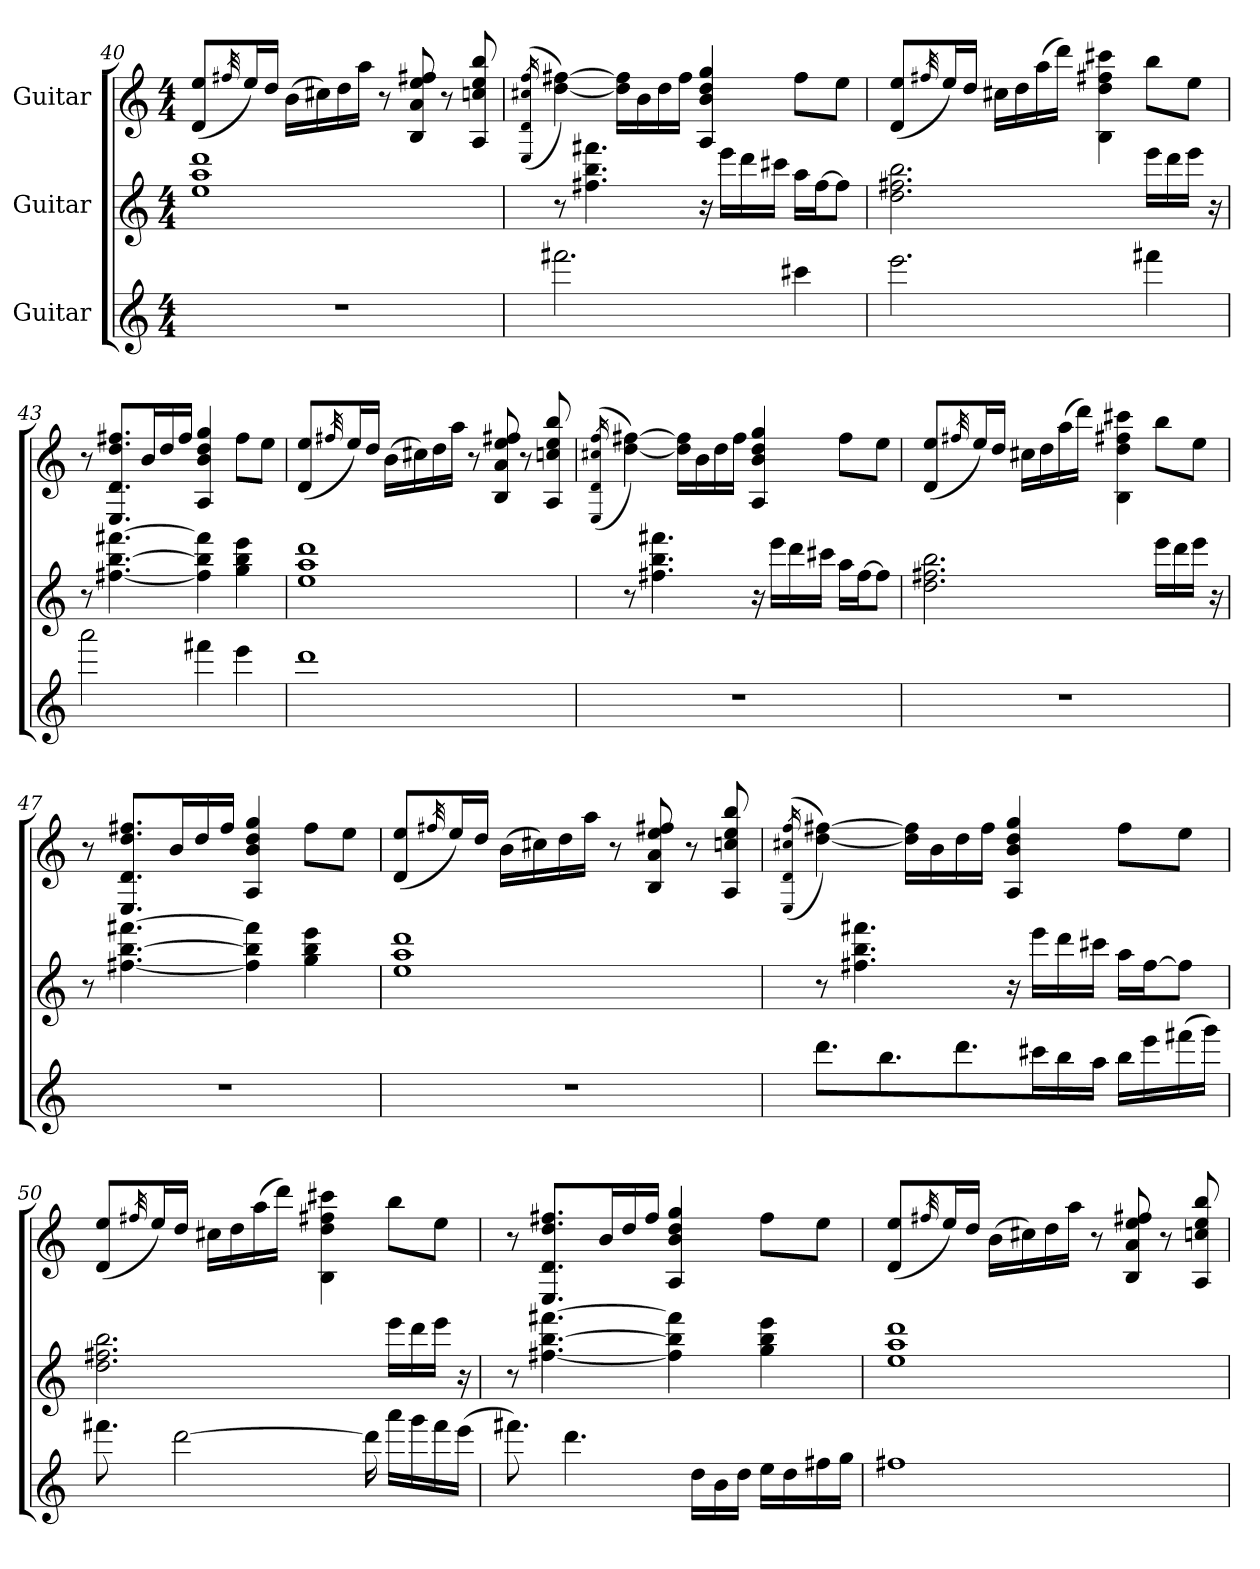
**kern	**kern	**kern
*part3	*part2	*part1
*staff3	*staff2	*staff1
*I"Guitar	*I"Guitar	*I"Guitar
*clefG2	*clefG2	*clefG2
*ITrd7c12	*ITrd7c12	*ITrd7c12
*k[]	*k[]	*k[]
*C:	*C:	*C:
*M4/4	*M4/4	*M4/4
=40	=40	=40
1r	1e 1a 1dd	(8D/ 8e/L
.	.	32qf#X/
.	.	16e/L)
.	.	16d/JJ
.	.	(16B\LL
.	.	16c#X\)
.	.	16d\
.	.	16a\JJ
.	.	8r
.	.	8BB/ 8A/ 8e/ 8f#/
.	.	8r
.	.	8AA/ 8cn/ 8e/ 8b/
!!LO:LB:g=z
=41	=41	=41
.	.	((16qEE/ 16qD/ 16qc#X/ 16qf/
2.ff#X\	8r	[4d\ [4f#X\))
.	4.f#X\ 4.b\ 4.ff#X\	.
.	.	16d\] 16f#\]LL
.	.	16B\
.	.	16d\
.	.	16f#\JJ
.	16r	4AA/ 4B/ 4d/ 4g/
.	16ee\LL	.
.	16dd\	.
.	16cc#X\JJ	.
4cc#X\	16a\LL	8f#\L
.	[16f#\J	.
.	8f#\J]	8e\J
=42	=42	=42
2.ee\	2.d\ 2.f#X\ 2.b\	(8D/ 8e/L
.	.	32qf#X/
.	.	16e/L)
.	.	16d/JJ
.	.	16c#X\LL
.	.	16d\
.	.	(16a\
.	.	16dd\JJ)
.	.	4BB\ 4d\ 4f#\ 4cc#X\
4ff#X\	16ee\LL	8b\L
.	16dd\	.
.	16ee\JJ	8e\J
.	16r	.
!!LO:PB:g=z
=43	=43	=43
2aa\	8r	8r
.	[4.f#X\ [4.b\ [4.ff#X\	8.EE/ 8.D/ 8.d/ 8.f#X/L
.	.	16B/L
.	.	16d/
.	.	16f#/JJ
4ff#X\	4f#\] 4b\] 4ff#\]	4AA/ 4B/ 4d/ 4g/
4ee\	4g\ 4b\ 4ee\	8f#\L
.	.	8e\J
=44	=44	=44
1dd	1e 1a 1dd	(8D/ 8e/L
.	.	32qf#X/
.	.	16e/L)
.	.	16d/JJ
.	.	(16B\LL
.	.	16c#X\)
.	.	16d\
.	.	16a\JJ
.	.	8r
.	.	8BB/ 8A/ 8e/ 8f#/
.	.	8r
.	.	8AA/ 8cn/ 8e/ 8b/
!!LO:LB:g=z
=45	=45	=45
.	.	((16qEE/ 16qD/ 16qc#X/ 16qf/
1r	8r	[4d\ [4f#X\))
.	4.f#X\ 4.b\ 4.ff#X\	.
.	.	16d\] 16f#\]LL
.	.	16B\
.	.	16d\
.	.	16f#\JJ
.	16r	4AA/ 4B/ 4d/ 4g/
.	16ee\LL	.
.	16dd\	.
.	16cc#X\JJ	.
.	16a\LL	8f#\L
.	[16f#\J	.
.	8f#\J]	8e\J
=46	=46	=46
1r	2.d\ 2.f#X\ 2.b\	(8D/ 8e/L
.	.	32qf#X/
.	.	16e/L)
.	.	16d/JJ
.	.	16c#X\LL
.	.	16d\
.	.	(16a\
.	.	16dd\JJ)
.	.	4BB\ 4d\ 4f#\ 4cc#X\
.	16ee\LL	8b\L
.	16dd\	.
.	16ee\JJ	8e\J
.	16r	.
!!LO:LB:g=z
=47	=47	=47
1r	8r	8r
.	[4.f#X\ [4.b\ [4.ff#X\	8.EE/ 8.D/ 8.d/ 8.f#X/L
.	.	16B/L
.	.	16d/
.	.	16f#/JJ
.	4f#\] 4b\] 4ff#\]	4AA/ 4B/ 4d/ 4g/
.	4g\ 4b\ 4ee\	8f#\L
.	.	8e\J
=48	=48	=48
1r	1e 1a 1dd	(8D/ 8e/L
.	.	32qf#X/
.	.	16e/L)
.	.	16d/JJ
.	.	(16B\LL
.	.	16c#X\)
.	.	16d\
.	.	16a\JJ
.	.	8r
.	.	8BB/ 8A/ 8e/ 8f#/
.	.	8r
.	.	8AA/ 8cn/ 8e/ 8b/
!!LO:LB:g=z
=49	=49	=49
.	.	((16qEE/ 16qD/ 16qc#X/ 16qf/
8.dd\L	8r	[4d\ [4f#X\))
.	4.f#X\ 4.b\ 4.ff#X\	.
8.b\	.	.
.	.	16d\] 16f#\]LL
.	.	16B\
8.dd\	.	16d\
.	.	16f#\JJ
.	16r	4AA/ 4B/ 4d/ 4g/
16cc#X\L	16ee\LL	.
16b\	16dd\	.
16a\JJ	16cc#X\JJ	.
16b\LL	16a\LL	8f#\L
16ee\	[16f#\J	.
(16ff#X\	8f#\J]	8e\J
16gg\JJ)	.	.
=50	=50	=50
8.ff#X\	2.d\ 2.f#X\ 2.b\	(8D/ 8e/L
.	.	32qf#X/
.	.	16e/L)
[2dd\	.	16d/JJ
.	.	16c#X\LL
.	.	16d\
.	.	(16a\
.	.	16dd\JJ)
.	.	4BB\ 4d\ 4f#\ 4cc#X\
16dd\]	.	.
16aa\LL	16ee\LL	8b\L
16gg\	16dd\	.
16ff#\	16ee\JJ	8e\J
(16ee\JJ	16r	.
!!LO:PB:g=z
=51	=51	=51
8.ff#X\)	8r	8r
.	[4.f#X\ [4.b\ [4.ff#X\	8.EE/ 8.D/ 8.d/ 8.f#X/L
4.dd\	.	.
.	.	16B/L
.	.	16d/
.	.	16f#/JJ
.	4f#\] 4b\] 4ff#\]	4AA/ 4B/ 4d/ 4g/
16d\LL	.	.
16B\	.	.
16d\JJ	.	.
16e\LL	4g\ 4b\ 4ee\	8f#\L
16d\	.	.
16f#X\	.	8e\J
16g\JJ	.	.
=52	=52	=52
1f#X	1e 1a 1dd	(8D/ 8e/L
.	.	32qf#X/
.	.	16e/L)
.	.	16d/JJ
.	.	(16B\LL
.	.	16c#X\)
.	.	16d\
.	.	16a\JJ
.	.	8r
.	.	8BB/ 8A/ 8e/ 8f#/
.	.	8r
.	.	8AA/ 8cn/ 8e/ 8b/
=	=	=
*-	*-	*-
